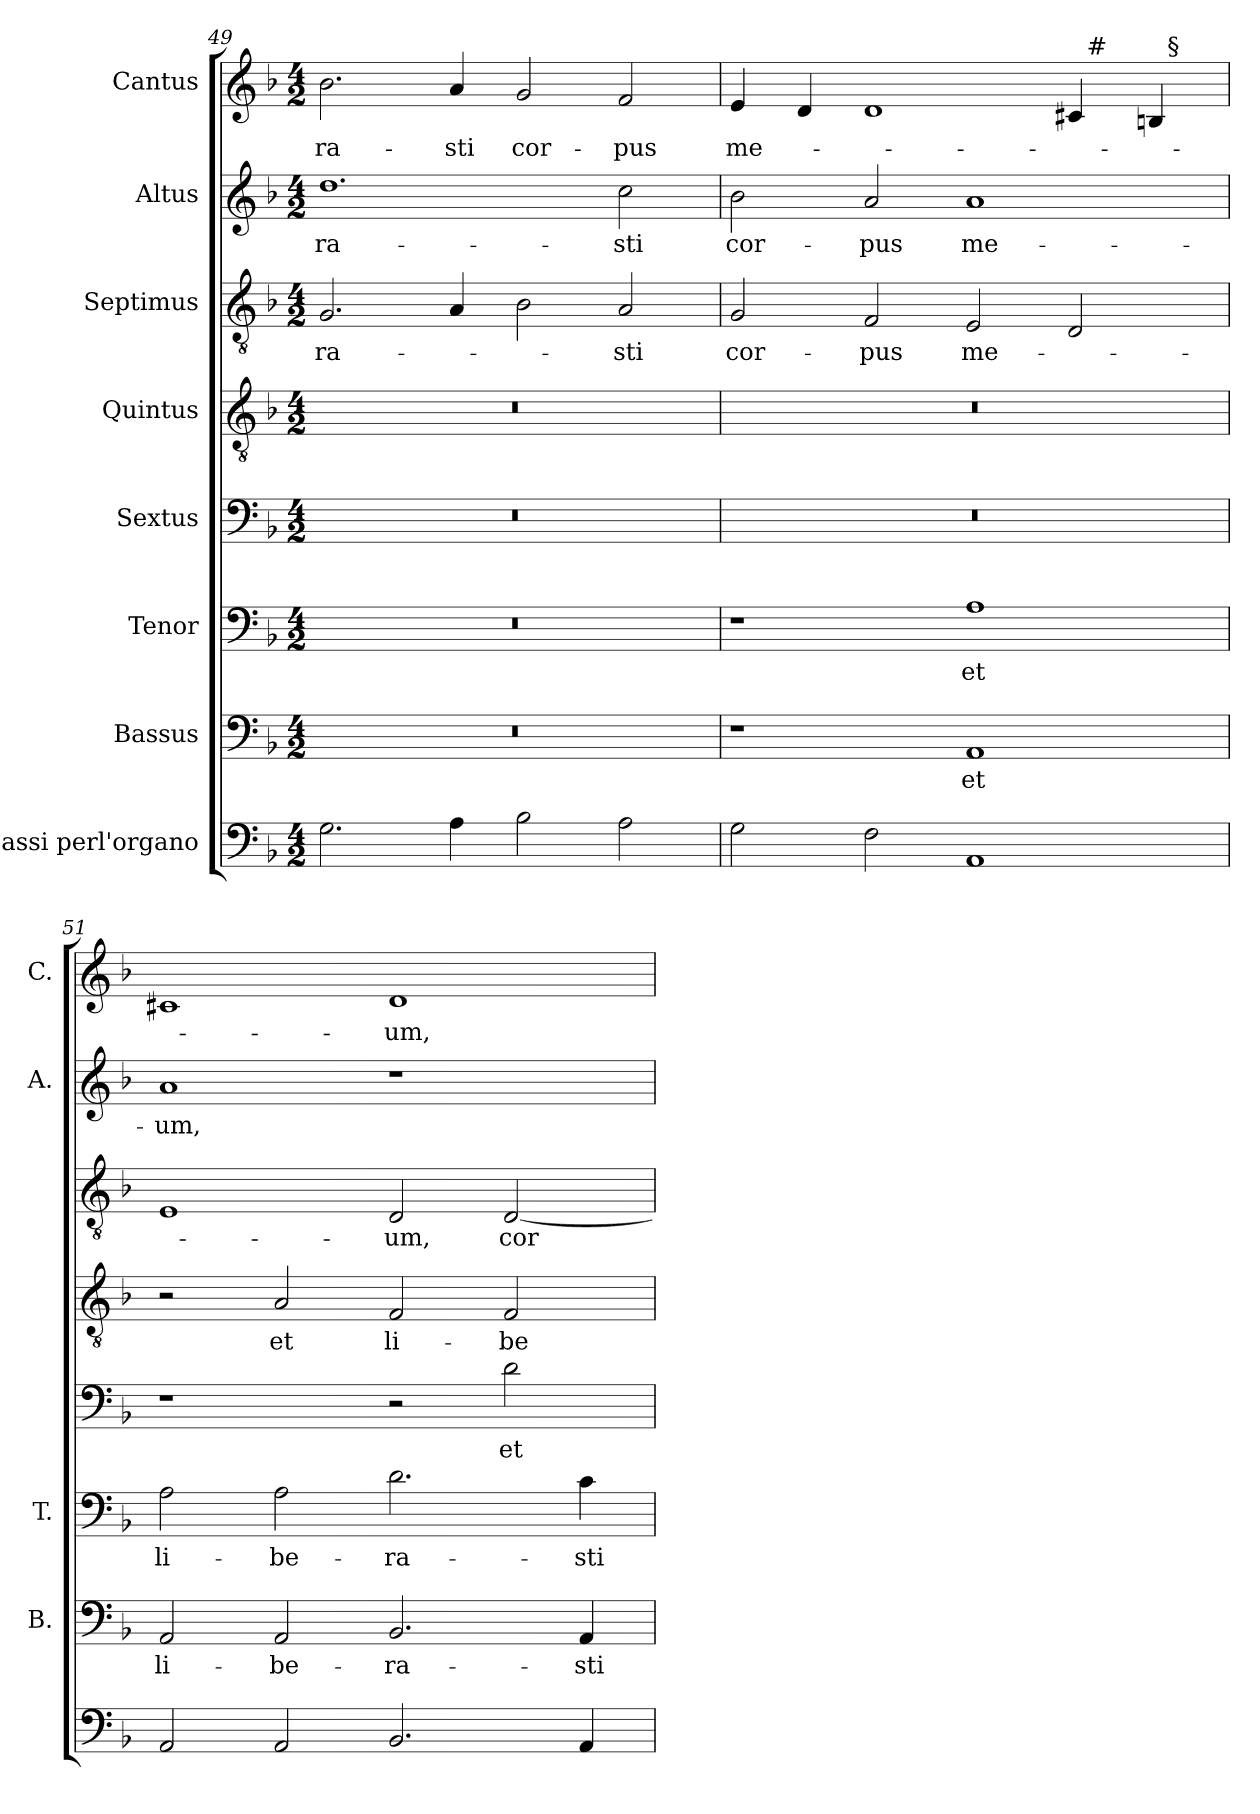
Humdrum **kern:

**kern	**kern	**text	**kern	**text	**kern	**text	**kern	**text	**kern	**text	**kern	**text	**kern	**text
*part8	*part7	*part7	*part6	*part6	*part5	*part5	*part4	*part4	*part3	*part3	*part2	*part2	*part1	*part1
*staff8	*staff7	*staff7	*staff6	*staff6	*staff5	*staff5	*staff4	*staff4	*staff3	*staff3	*staff2	*staff2	*staff1	*staff1
*I"Bassi perl'organo	*I"Bassus	*	*I"Tenor	*	*I"Sextus	*	*I"Quintus	*	*I"Septimus	*	*I"Altus	*	*I"Cantus	*
*	*I'B.	*	*I'T.	*	*	*	*	*	*	*	*I'A.	*	*I'C.	*
*clefF4	*clefF4	*	*clefF4	*	*clefF4	*	*clefGv2	*	*clefGv2	*	*clefG2	*	*clefG2	*
*	*	*	*	*	*	*	*ITrd7c12	*	*ITrd7c12	*	*ITrd7c12	*	*	*
*k[b-]	*k[b-]	*	*k[b-]	*	*k[b-]	*	*k[b-]	*	*k[b-]	*	*k[b-]	*	*k[b-]	*
*d:	*d:	*	*d:	*	*d:	*	*d:	*	*d:	*	*d:	*	*d:	*
*M4/2	*M4/2	*	*M4/2	*	*M4/2	*	*M4/2	*	*M4/2	*	*M4/2	*	*M4/2	*
=49	=49	=49	=49	=49	=49	=49	=49	=49	=49	=49	=49	=49	=49	=49
!	!LO:N:vis=1	!	!LO:N:vis=1	!	!LO:N:vis=1	!	!LO:N:vis=1	!	!	!LO:LY:b	!	!LO:LY:b	!	!LO:LY:b
2.G\	0r	.	0r	.	0r	.	0r	.	2.GG/	-ra-	1.d	-ra-	2.b-\	-ra-
!	!	!	!	!	!	!	!	!	!	!	!	!	!	!LO:LY:b
4A\	.	.	.	.	.	.	.	.	4AA/	.	.	.	4a/	-sti
!	!	!	!	!	!	!	!	!	!	!	!	!	!	!LO:LY:b
2B-\	.	.	.	.	.	.	.	.	2BB-\	.	.	.	2g/	cor-
!	!	!	!	!	!	!	!	!	!	!LO:LY:b	!	!LO:LY:b	!	!LO:LY:b
2A\	.	.	.	.	.	.	.	.	2AA/	-sti	2c\	-sti	2f/	-pus
=50	=50	=50	=50	=50	=50	=50	=50	=50	=50	=50	=50	=50	=50	=50
!	!	!	!	!	!LO:N:vis=1	!	!LO:N:vis=1	!	!	!LO:LY:b	!	!LO:LY:b	!	!LO:LY:b
*	*	*	*	*	*	*	*	*	*	*	*	*	*^	*
*	*	*	*	*	*	*	*	*	*	*	*	*	*	*^	*
2G\	1r	.	1r	.	0r	.	0r	.	2GG/	cor-	2B-\	cor-	4e/	1ryy	1ryy	me-
.	.	.	.	.	.	.	.	.	.	.	.	.	4d/	.	.	.
!	!	!	!	!	!	!	!	!	!	!LO:LY:b	!	!LO:LY:b	!	!	!	!
2F\	.	.	.	.	.	.	.	.	2FF/	-pus	2A/	-pus	1d	.	.	.
!	!	!LO:LY:b	!	!LO:LY:b	!	!	!	!	!	!LO:LY:b	!	!LO:LY:b	!	!	!	!
1AA	1AA	et	1A	et	.	.	.	.	2EE/	me-	1A	me-	.	2ryy	2ryy	.
.	.	.	.	.	.	.	.	.	2DD/	.	.	.	4c#/	32ryy	4ryy	.
!	!	!	!	!	!	!	!	!	!	!	!	!	!	!LO:TX:a:t=#	!	!
.	.	.	.	.	.	.	.	.	.	.	.	.	.	4...ryy	.	.
.	.	.	.	.	.	.	.	.	.	.	.	.	4B/	.	32ryy	.
!	!	!	!	!	!	!	!	!	!	!	!	!	!	!	!LO:TX:a:t=§	!
.	.	.	.	.	.	.	.	.	.	.	.	.	.	.	8..ryy	.
=51	=51	=51	=51	=51	=51	=51	=51	=51	=51	=51	=51	=51	=51	=51	=51	=51
!	!	!LO:LY:b	!	!LO:LY:b	!	!	!	!	!	!	!	!LO:LY:b	!	!	!	!
*	*	*	*	*	*	*	*	*	*	*	*	*	*v	*v	*v	*
2AA/	2AA/	li-	2A\	li-	1r	.	2r	.	1EE	.	1A	-um,	1c#X	.
!	!	!LO:LY:b	!	!LO:LY:b	!	!	!	!LO:LY:b	!	!	!	!	!	!
2AA/	2AA/	-be-	2A\	-be-	.	.	2AA/	et	.	.	.	.	.	.
!	!	!LO:LY:b	!	!LO:LY:b	!	!	!	!LO:LY:b	!	!LO:LY:b	!	!	!	!LO:LY:b
2.BB-/	2.BB-/	-ra-	2.d\	-ra-	2r	.	2FF/	li-	2DD/	-um,	1r	.	1d	-um,
!	!	!	!	!	!	!LO:LY:b	!	!LO:LY:b	!	!LO:LY:b	!	!	!	!
.	.	.	.	.	2d\	et	2FF/	-be-	[<2DD/	cor-	.	.	.	.
!	!	!LO:LY:b	!	!LO:LY:b	!	!	!	!	!	!	!	!	!	!
4AA/	4AA/	-sti	4c\	-sti	.	.	.	.	.	.	.	.	.	.
=	=	=	=	=	=	=	=	=	=	=	=	=	=	=
*-	*-	*-	*-	*-	*-	*-	*-	*-	*-	*-	*-	*-	*-	*-
